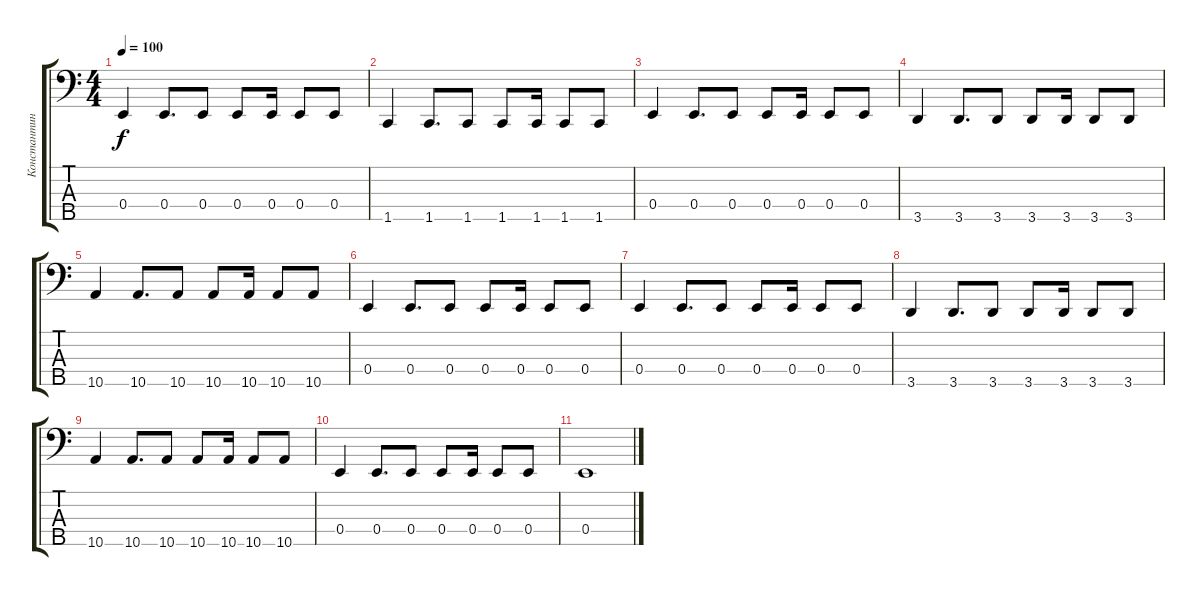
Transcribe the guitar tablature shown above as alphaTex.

\track ("Константин Бекрев" "Константин") {instrument electricbasspick}
\staff {score tabs}
\tuning (G2 D2 A1 E1 B0) {hide}
\ts (4 4)
\tempo 100
\clef f4
\ks c
0.4.4{dy f} 0.4.8{d} 0.4.8 0.4.8 0.4.16 0.4.8 0.4.8 |
1.5.4 1.5.8{d} 1.5.8 1.5.8 1.5.16 1.5.8 1.5.8 |
0.4.4 0.4.8{d} 0.4.8 0.4.8 0.4.16 0.4.8 0.4.8 |
3.5.4 3.5.8{d} 3.5.8 3.5.8 3.5.16 3.5.8 3.5.8 |
10.5.4 10.5.8{d} 10.5.8 10.5.8 10.5.16 10.5.8 10.5.8 |
0.4.4 0.4.8{d} 0.4.8 0.4.8 0.4.16 0.4.8 0.4.8 |
0.4.4 0.4.8{d} 0.4.8 0.4.8 0.4.16 0.4.8 0.4.8 |
3.5.4 3.5.8{d} 3.5.8 3.5.8 3.5.16 3.5.8 3.5.8 |
10.5.4 10.5.8{d} 10.5.8 10.5.8 10.5.16 10.5.8 10.5.8 |
0.4.4 0.4.8{d} 0.4.8 0.4.8 0.4.16 0.4.8 0.4.8 |
0.4.1
